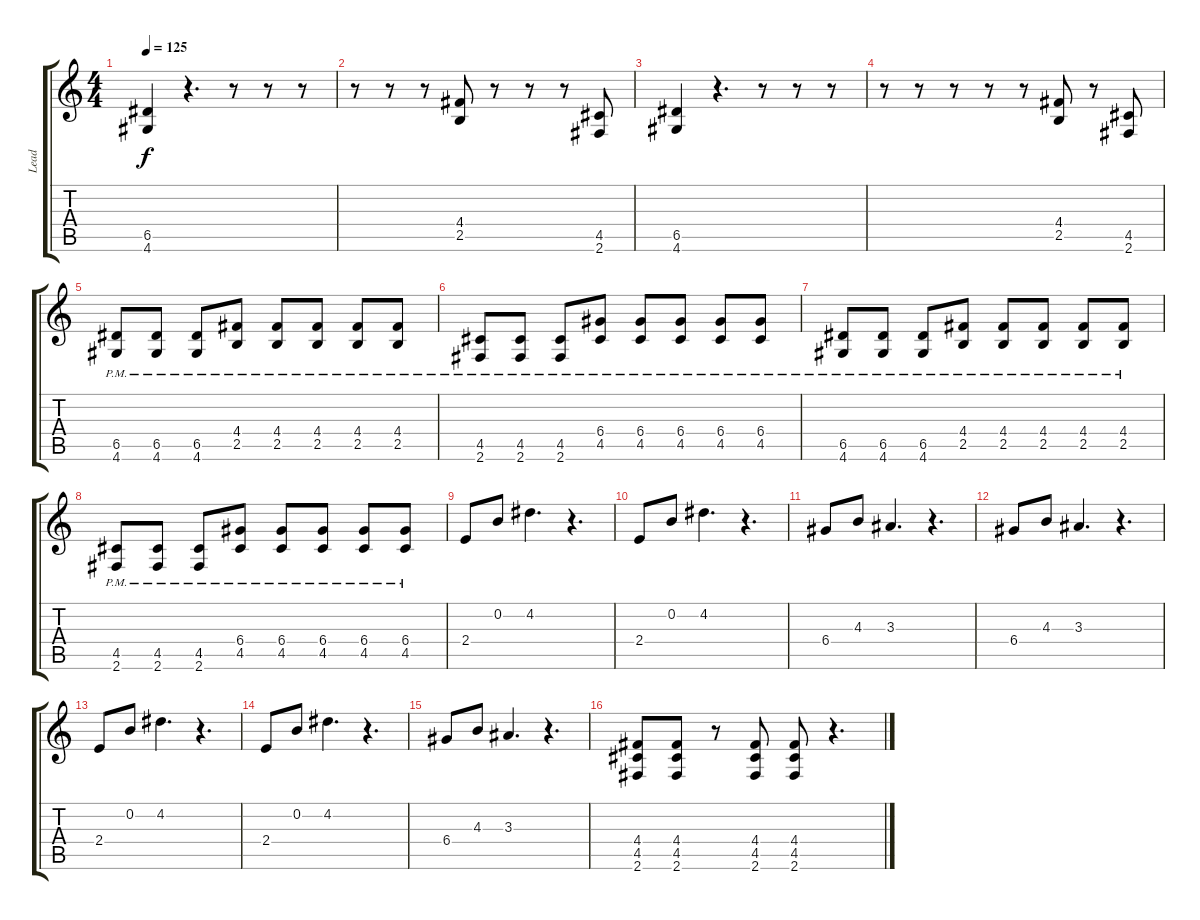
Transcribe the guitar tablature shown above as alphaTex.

\track ("Lead" "Lead") {instrument overdrivenguitar}
\staff {score tabs}
\tuning (E4 B3 G3 D3 A2 E2) {hide}
\ts (4 4)
\tempo 125
\clef g2
\ks c
(6.5 4.6).4{dy f balance 0} r.4{d} r.8 r.8 r.8 |
r.8 r.8 r.8 (4.4 2.5).8 r.8 r.8 r.8 (4.5 2.6).8 |
(6.5 4.6).4{balance 0} r.4{d} r.8 r.8 r.8 |
r.8 r.8 r.8 r.8 r.8 (4.4 2.5).8 r.8 (4.5 2.6).8 |
(6.5{pm} 4.6{pm}).8 (6.5{pm} 4.6{pm}).8 (6.5{pm} 4.6{pm}).8 (4.4{pm} 2.5{pm}).8 (4.4{pm} 2.5{pm}).8 (4.4{pm} 2.5{pm}).8 (4.4{pm} 2.5{pm}).8 (4.4{pm} 2.5{pm}).8 |
(4.5{pm} 2.6{pm}).8 (4.5{pm} 2.6{pm}).8 (4.5{pm} 2.6{pm}).8 (6.4{pm} 4.5{pm}).8 (6.4{pm} 4.5{pm}).8 (6.4{pm} 4.5{pm}).8 (6.4{pm} 4.5{pm}).8 (6.4 4.5{pm}).8 |
(6.5{pm} 4.6{pm}).8 (6.5{pm} 4.6{pm}).8 (6.5{pm} 4.6{pm}).8 (4.4{pm} 2.5{pm}).8 (4.4{pm} 2.5{pm}).8 (4.4{pm} 2.5{pm}).8 (4.4{pm} 2.5{pm}).8 (4.4 2.5{pm}).8 |
(4.5{pm} 2.6{pm}).8 (4.5{pm} 2.6{pm}).8 (4.5{pm} 2.6{pm}).8 (6.4{pm} 4.5{pm}).8 (6.4{pm} 4.5{pm}).8 (6.4{pm} 4.5{pm}).8 (6.4{pm} 4.5{pm}).8 (6.4{pm} 4.5{pm}).8 |
2.4.8{volume 5 balance 8} 0.2.8 4.2.4{d} r.4{d} |
2.4.8 0.2.8 4.2.4{d} r.4{d} |
6.4.8 4.3.8 3.3.4{d} r.4{d} |
6.4.8 4.3.8 3.3.4{d} r.4{d} |
2.4.8 0.2.8 4.2.4{d} r.4{d} |
2.4.8 0.2.8 4.2.4{d} r.4{d} |
6.4.8 4.3.8 3.3.4{d} r.4{d} |
(4.4 4.5 2.6).8 (4.4 4.5 2.6).8 r.8 (4.4 4.5 2.6).8 (4.4 4.5 2.6).8 r.4{d}
